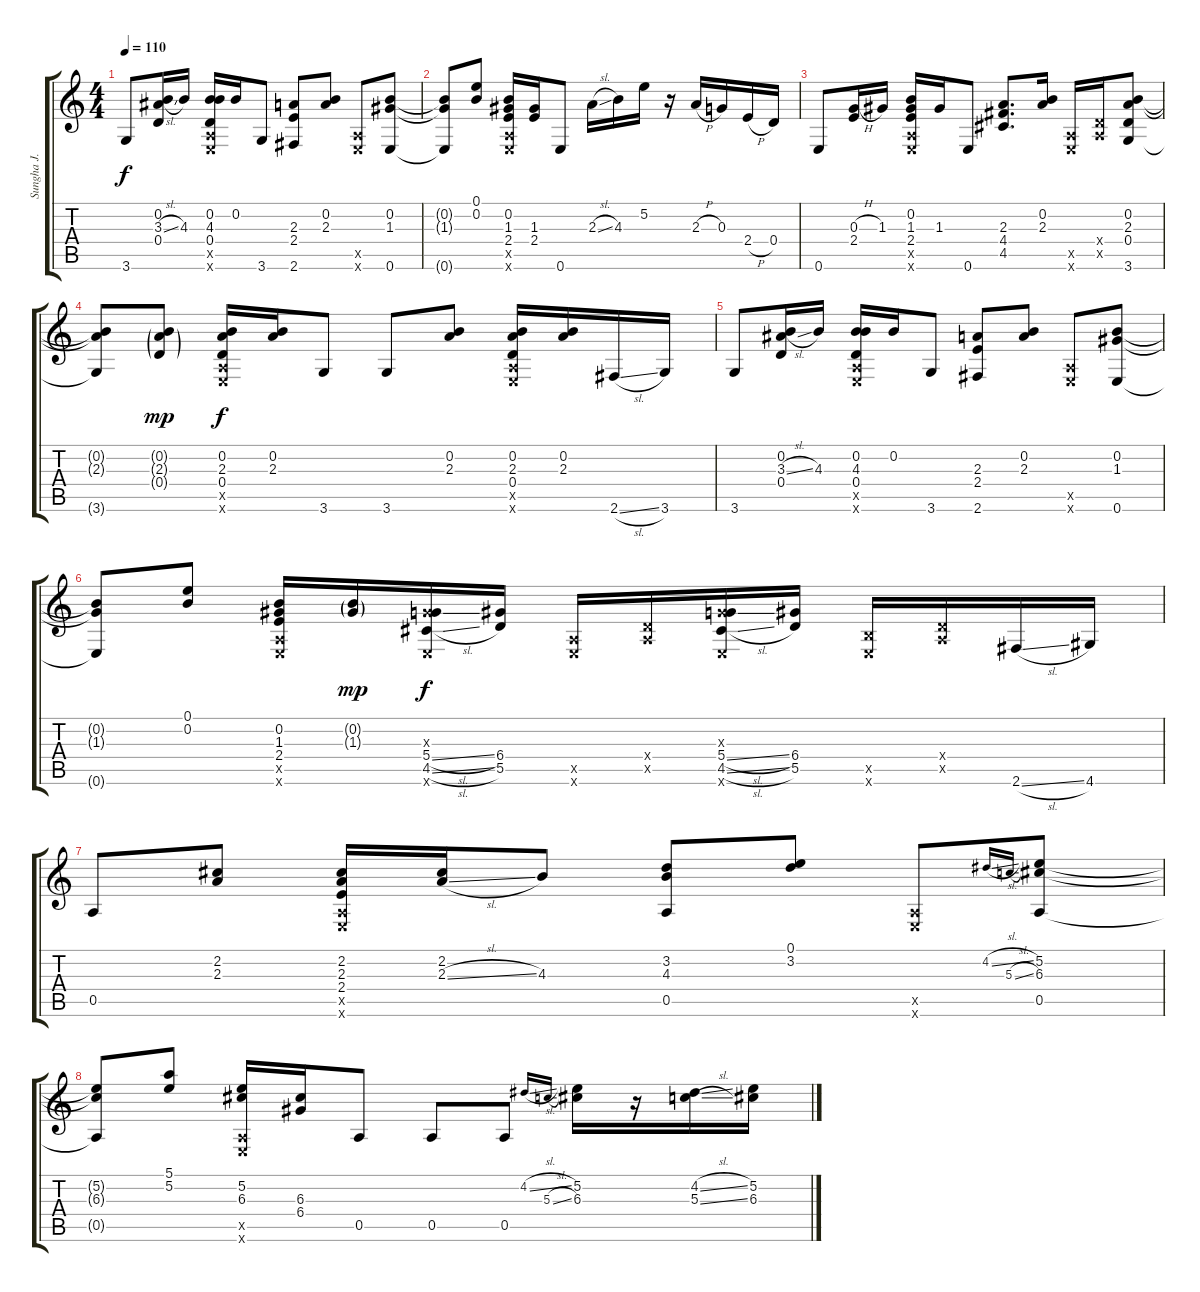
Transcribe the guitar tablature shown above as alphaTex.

\track ("Sungha J." "Sungha J.") {instrument acousticguitarsteel}
\staff {score tabs}
\tuning (E4 B3 G3 D3 A2 E2) {hide}
\ts (4 4)
\tempo 110
\clef g2
\ks c
3.6.8{dy f} (0.2 3.3{sl} 0.4).16 4.3.16 (0.2 4.3 0.4 0.5{x} 0.6{x}).16 0.2.16 3.6.8 (2.3 2.4 2.6).8 (0.2 2.3).8 (0.5{x} 0.6{x}).8 (0.2 1.3 0.6).8 |
(0.2{t} 1.3{t} 0.6{t}).8 (0.1 0.2).8 (0.2 1.3 2.4 0.5{x} 0.6{x}).16 (1.3 2.4).16 0.6.8 2.3{sl}.16 4.3.16 5.2.16 r.16 2.3{h}.16 0.3.16 2.4{h}.16 0.4.16 |
0.6.8 (0.3{h} 2.4).16 1.3.16 (0.2 1.3 2.4 0.5{x} 0.6{x}).16 1.3.16 0.6.8 (2.3 4.4 4.5).8{d} (0.2 2.3).16 (0.5{x} 0.6{x}).16 (0.4{x} 0.5{x}).16 (0.2 2.3 0.4 3.6).8 |
(0.2{t} 2.3{t} 3.6{t}).8 (0.2{g} 2.3{g} 0.4{g}).8{dy mp} (0.2 2.3 0.4 0.5{x} 0.6{x}).16{dy f} (0.2 2.3).16 3.6.8 3.6.8 (0.2 2.3).8 (0.2 2.3 0.4 0.5{x} 0.6{x}).16 (0.2 2.3).16 2.6{sl}.16 3.6.16 |
3.6.8 (0.2 3.3{sl} 0.4).16 4.3.16 (0.2 4.3 0.4 0.5{x} 0.6{x}).16 0.2.16 3.6.8 (2.3 2.4 2.6).8 (0.2 2.3).8 (0.5{x} 0.6{x}).8 (0.2 1.3 0.6).8 |
(0.2{t} 1.3{t} 0.6{t}).8 (0.1 0.2).8 (0.2 1.3 2.4 0.5{x} 0.6{x}).16 (0.2{g} 1.3{g}).16{dy mp} (0.3{x} 5.4{sl} 4.5{sl} 0.6{x}).16{dy f} (6.4 5.5).16 (0.5{x} 0.6{x}).16 (0.4{x} 0.5{x}).16 (0.3{x} 5.4{sl} 4.5{sl} 0.6{x}).16 (6.4 5.5).16 (2.5{x} 0.6{x}).16 (0.4{x} 0.5{x}).16 2.6{sl}.16 4.6.16 |
0.5.8 (2.2 2.3).8 (2.2 2.3 2.4 0.5{x} 0.6{x}).16 (2.2 2.3{sl}).16 4.3.8 (3.2 4.3 0.5).8 (0.1 3.2).8 (0.5{x} 0.6{x}).8 4.2{sl}.16{gr onbeat} 5.3{sl}.16{gr onbeat} (5.2 6.3 0.5).8 |
(5.2{t} 6.3{t} 0.5{t}).8 (5.1 5.2).8 (5.2 6.3 0.5{x} 0.6{x}).16 (6.3 6.4).16 0.5.8 0.5.8 0.5.8 4.2{sl}.16{gr onbeat} 5.3{sl}.16{gr onbeat} (5.2 6.3).16 r.16 (4.2{sl} 5.3{sl}).16 (5.2 6.3).16
